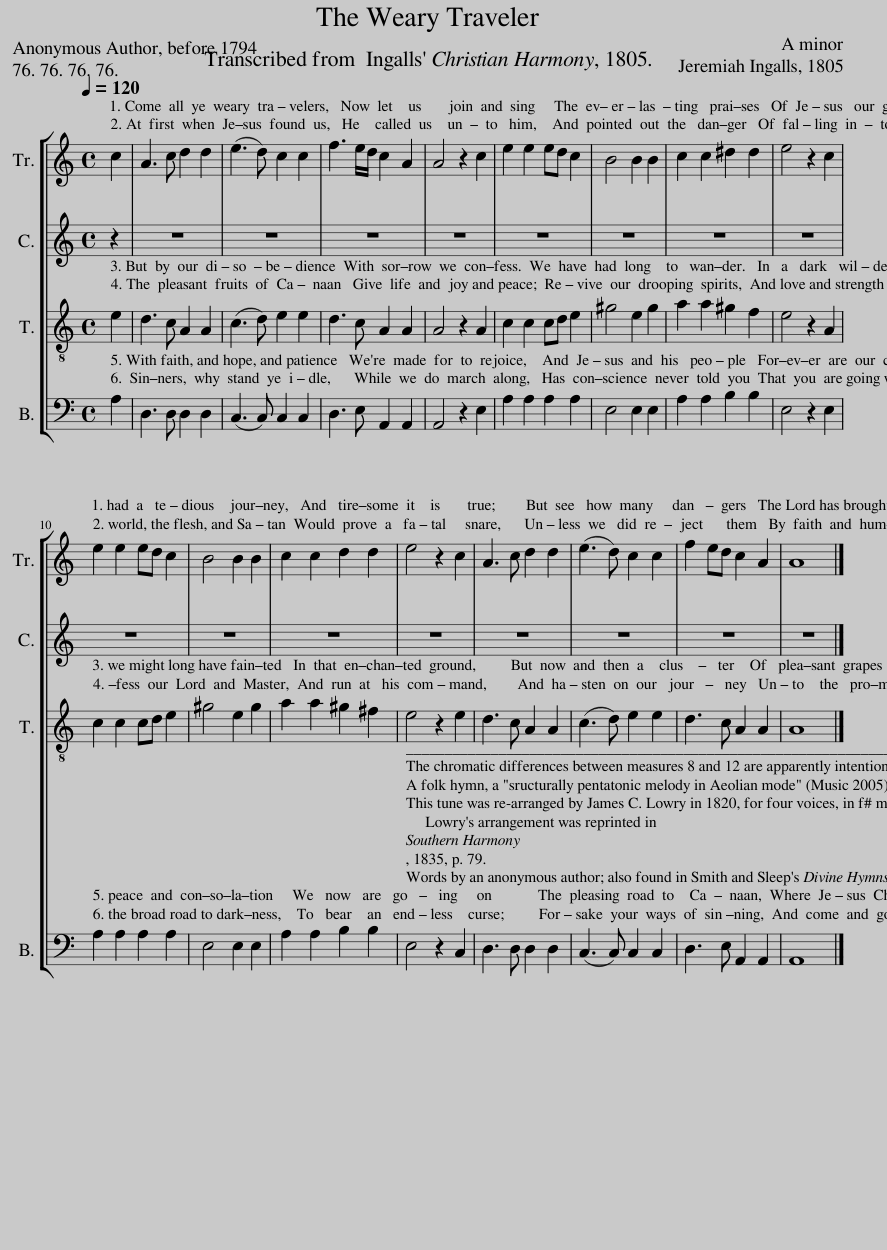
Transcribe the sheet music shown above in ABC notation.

X:1
%%score [ 1 2 3 ]
L:1/8
Q:1/4=120
M:4/4
I:linebreak $
K:C
V:1 treble
V:2 treble-8
V:3 bass
V:1
 c2 | A3 c d2 d2 | (e3 d) c2 c2 | f3 e/d/ c2 A2 | A4 z2 c2 | %5
 e2 e2 ed c2 | B4 B2 B2 | c2 c2 ^d2 d2 | e4 z2 c2 |$ e2 e2 ed c2 | %10
 B4 B2 B2 | c2 c2 d2 d2 | e4 z2 c2 | A3 c d2 d2 | (e3 d) c2 c2 | %15
 f2 ed c2 A2 | A8 |] %17
V:2
 e2 | d3 c A2 A2 | (c3 d) e2 e2 | d3 c A2 A2 | A4 z2 A2 | %5
 c2 c2 cd e2 | ^g4 e2 g2 | a2 a2 ^g2 f2 | e4 z2 A2 |$ c2 c2 cd e2 | %10
 ^g4 e2 g2 | a2 a2 ^g2 ^f2 | e4 z2 e2 | d3 c A2 A2 | (c3 d) e2 e2 | %15
 d3 c A2 A2 | A8 |] %17
V:3
 A,2 | D,3 D, D,2 D,2 | (C,3 C,) C,2 C,2 | D,3 E, A,,2 A,,2 | A,,4 z2 E,2 | %5
 A,2 A,2 A,2 A,2 | E,4 E,2 E,2 | A,2 A,2 B,2 B,2 | E,4 z2 E,2 |$ A,2 A,2 A,2 A,2 | %10
 E,4 E,2 E,2 | A,2 A,2 B,2 B,2 | E,4 z2 C,2 | D,3 D, D,2 D,2 | (C,3 C,) C,2 C,2 | %15
 D,3 E, A,,2 A,,2 | A,,8 |] %17
